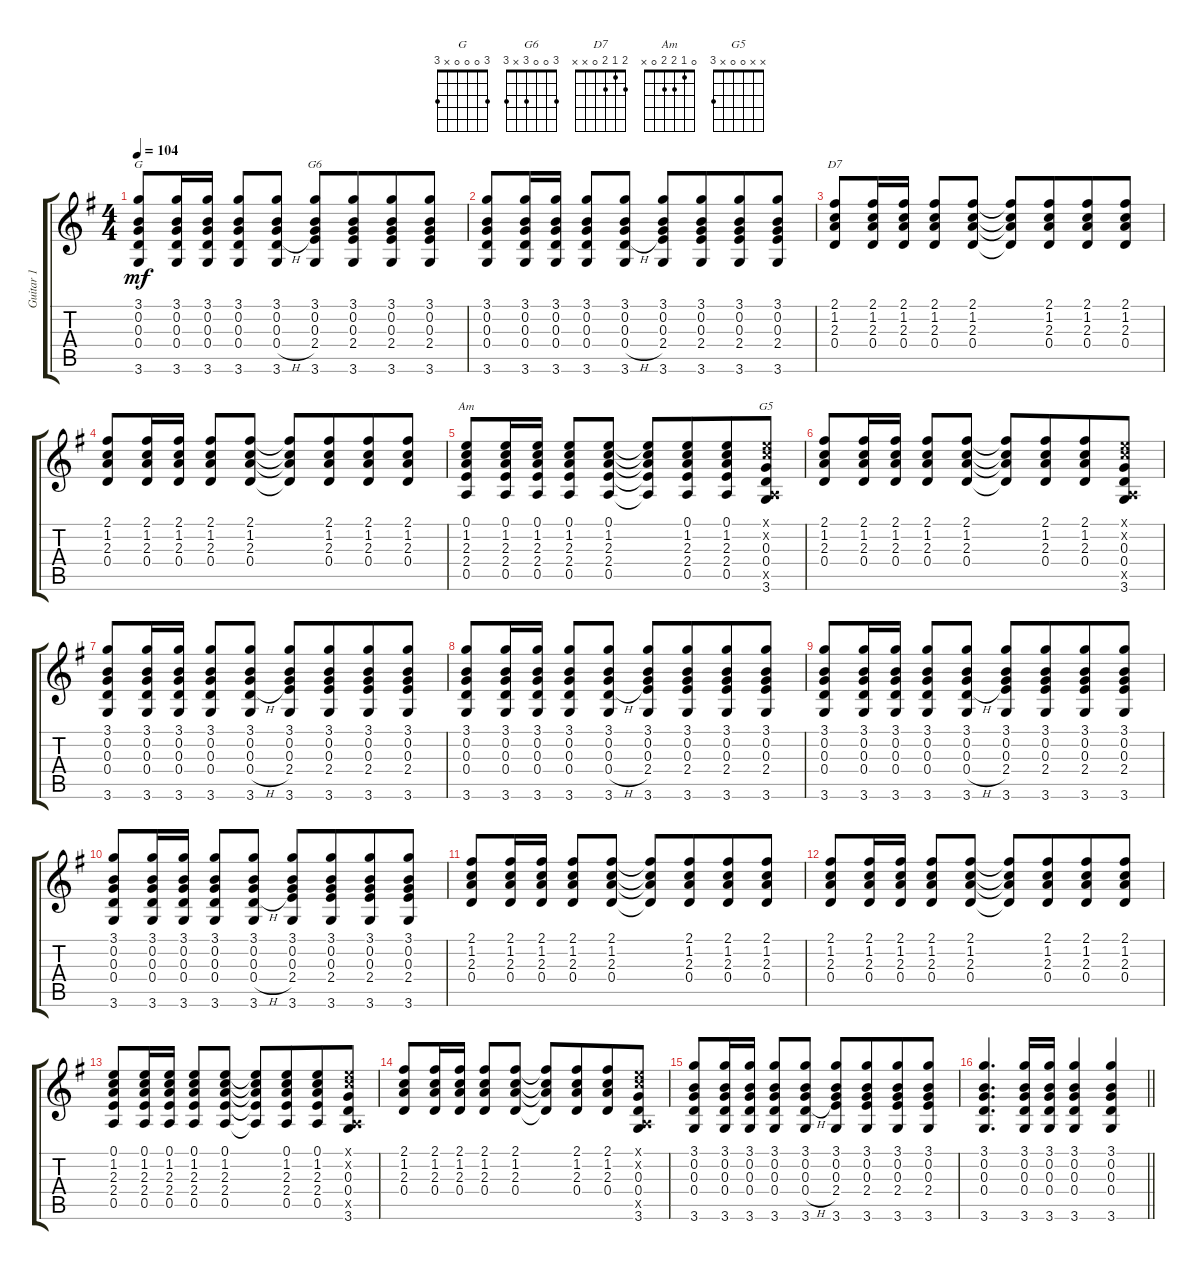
\track ("Guitar 1" "Guitar 1") {instrument acousticguitarnylon}
\staff {score tabs}
\tuning (E4 B3 G3 D3 A2 E2) {hide}
\chord ("G" 3 0 0 0 x 3)
\chord ("G6" 3 0 0 3 x 3)
\chord ("D7" 2 1 2 0 x x)
\chord ("Am" 0 1 2 2 0 x)
\chord ("G5" x x 0 0 x 3)
\ts (4 4)
\tempo 104
\clef g2
\ks g
(3.1 0.2 0.3 0.4 3.6).8{ch "G" dy mf} (3.1 0.2 0.3 0.4 3.6).16 (3.1 0.2 0.3 0.4 3.6).16 (3.1 0.2 0.3 0.4 3.6).8 (3.1 0.2 0.3 0.4{h} 3.6).8 (3.1 0.2 0.3 2.4 3.6).8{ch "G6"} (3.1 0.2 0.3 2.4 3.6).8{beam merge} (3.1 0.2 0.3 2.4 3.6).8 (3.1 0.2 0.3 2.4 3.6).8 |
(3.1 0.2 0.3 0.4 3.6).8 (3.1 0.2 0.3 0.4 3.6).16 (3.1 0.2 0.3 0.4 3.6).16 (3.1 0.2 0.3 0.4 3.6).8 (3.1 0.2 0.3 0.4{h} 3.6).8 (3.1 0.2 0.3 2.4 3.6).8 (3.1 0.2 0.3 2.4 3.6).8{beam merge} (3.1 0.2 0.3 2.4 3.6).8 (3.1 0.2 0.3 2.4 3.6).8 |
(2.1 1.2 2.3 0.4).8{ch "D7"} (2.1 1.2 2.3 0.4).16 (2.1 1.2 2.3 0.4).16 (2.1 1.2 2.3 0.4).8 (2.1 1.2 2.3 0.4).8 (2.1{t} 1.2{t} 2.3{t} 0.4{t}).8 (2.1 1.2 2.3 0.4).8{beam merge} (2.1 1.2 2.3 0.4).8 (2.1 1.2 2.3 0.4).8 |
(2.1 1.2 2.3 0.4).8 (2.1 1.2 2.3 0.4).16 (2.1 1.2 2.3 0.4).16 (2.1 1.2 2.3 0.4).8 (2.1 1.2 2.3 0.4).8 (2.1{t} 1.2{t} 2.3{t} 0.4{t}).8 (2.1 1.2 2.3 0.4).8{beam merge} (2.1 1.2 2.3 0.4).8 (2.1 1.2 2.3 0.4).8 |
(0.1 1.2 2.3 2.4 0.5).8{ch "Am"} (0.1 1.2 2.3 2.4 0.5).16 (0.1 1.2 2.3 2.4 0.5).16 (0.1 1.2 2.3 2.4 0.5).8 (0.1 1.2 2.3 2.4 0.5).8 (0.1{t} 1.2{t} 2.3{t} 2.4{t} 0.5{t}).8 (0.1 1.2 2.3 2.4 0.5).8{beam merge} (0.1 1.2 2.3 2.4 0.5).8 (0.1{x} 1.2{x} 0.3 0.4 0.5{x} 3.6).8{ch "G5"} |
(2.1 1.2 2.3 0.4).8 (2.1 1.2 2.3 0.4).16 (2.1 1.2 2.3 0.4).16 (2.1 1.2 2.3 0.4).8 (2.1 1.2 2.3 0.4).8 (2.1{t} 1.2{t} 2.3{t} 0.4{t}).8 (2.1 1.2 2.3 0.4).8{beam merge} (2.1 1.2 2.3 0.4).8 (0.1{x} 1.2{x} 0.3 0.4 0.5{x} 3.6).8 |
(3.1 0.2 0.3 0.4 3.6).8 (3.1 0.2 0.3 0.4 3.6).16 (3.1 0.2 0.3 0.4 3.6).16 (3.1 0.2 0.3 0.4 3.6).8 (3.1 0.2 0.3 0.4{h} 3.6).8 (3.1 0.2 0.3 2.4 3.6).8 (3.1 0.2 0.3 2.4 3.6).8{beam merge} (3.1 0.2 0.3 2.4 3.6).8 (3.1 0.2 0.3 2.4 3.6).8 |
(3.1 0.2 0.3 0.4 3.6).8 (3.1 0.2 0.3 0.4 3.6).16 (3.1 0.2 0.3 0.4 3.6).16 (3.1 0.2 0.3 0.4 3.6).8 (3.1 0.2 0.3 0.4{h} 3.6).8 (3.1 0.2 0.3 2.4 3.6).8 (3.1 0.2 0.3 2.4 3.6).8{beam merge} (3.1 0.2 0.3 2.4 3.6).8 (3.1 0.2 0.3 2.4 3.6).8 |
(3.1 0.2 0.3 0.4 3.6).8 (3.1 0.2 0.3 0.4 3.6).16 (3.1 0.2 0.3 0.4 3.6).16 (3.1 0.2 0.3 0.4 3.6).8 (3.1 0.2 0.3 0.4{h} 3.6).8 (3.1 0.2 0.3 2.4 3.6).8 (3.1 0.2 0.3 2.4 3.6).8{beam merge} (3.1 0.2 0.3 2.4 3.6).8 (3.1 0.2 0.3 2.4 3.6).8 |
(3.1 0.2 0.3 0.4 3.6).8 (3.1 0.2 0.3 0.4 3.6).16 (3.1 0.2 0.3 0.4 3.6).16 (3.1 0.2 0.3 0.4 3.6).8 (3.1 0.2 0.3 0.4{h} 3.6).8 (3.1 0.2 0.3 2.4 3.6).8 (3.1 0.2 0.3 2.4 3.6).8{beam merge} (3.1 0.2 0.3 2.4 3.6).8 (3.1 0.2 0.3 2.4 3.6).8 |
(2.1 1.2 2.3 0.4).8 (2.1 1.2 2.3 0.4).16 (2.1 1.2 2.3 0.4).16 (2.1 1.2 2.3 0.4).8 (2.1 1.2 2.3 0.4).8 (2.1{t} 1.2{t} 2.3{t} 0.4{t}).8 (2.1 1.2 2.3 0.4).8{beam merge} (2.1 1.2 2.3 0.4).8 (2.1 1.2 2.3 0.4).8 |
(2.1 1.2 2.3 0.4).8 (2.1 1.2 2.3 0.4).16 (2.1 1.2 2.3 0.4).16 (2.1 1.2 2.3 0.4).8 (2.1 1.2 2.3 0.4).8 (2.1{t} 1.2{t} 2.3{t} 0.4{t}).8 (2.1 1.2 2.3 0.4).8{beam merge} (2.1 1.2 2.3 0.4).8 (2.1 1.2 2.3 0.4).8 |
(0.1 1.2 2.3 2.4 0.5).8 (0.1 1.2 2.3 2.4 0.5).16 (0.1 1.2 2.3 2.4 0.5).16 (0.1 1.2 2.3 2.4 0.5).8 (0.1 1.2 2.3 2.4 0.5).8 (0.1{t} 1.2{t} 2.3{t} 2.4{t} 0.5{t}).8 (0.1 1.2 2.3 2.4 0.5).8{beam merge} (0.1 1.2 2.3 2.4 0.5).8 (0.1{x} 1.2{x} 0.3 0.4 0.5{x} 3.6).8 |
(2.1 1.2 2.3 0.4).8 (2.1 1.2 2.3 0.4).16 (2.1 1.2 2.3 0.4).16 (2.1 1.2 2.3 0.4).8 (2.1 1.2 2.3 0.4).8 (2.1{t} 1.2{t} 2.3{t} 0.4{t}).8 (2.1 1.2 2.3 0.4).8{beam merge} (2.1 1.2 2.3 0.4).8 (0.1{x} 1.2{x} 0.3 0.4 0.5{x} 3.6).8 |
(3.1 0.2 0.3 0.4 3.6).8 (3.1 0.2 0.3 0.4 3.6).16 (3.1 0.2 0.3 0.4 3.6).16 (3.1 0.2 0.3 0.4 3.6).8 (3.1 0.2 0.3 0.4{h} 3.6).8 (3.1 0.2 0.3 2.4 3.6).8 (3.1 0.2 0.3 2.4 3.6).8{beam merge} (3.1 0.2 0.3 2.4 3.6).8 (3.1 0.2 0.3 2.4 3.6).8 |
\barLineRight lightlight
(3.1 0.2 0.3 0.4 3.6).4{d} (3.1 0.2 0.3 0.4 3.6).16 (3.1 0.2 0.3 0.4 3.6).16 (3.1 0.2 0.3 0.4 3.6).4 (3.1 0.2 0.3 0.4 3.6).4
